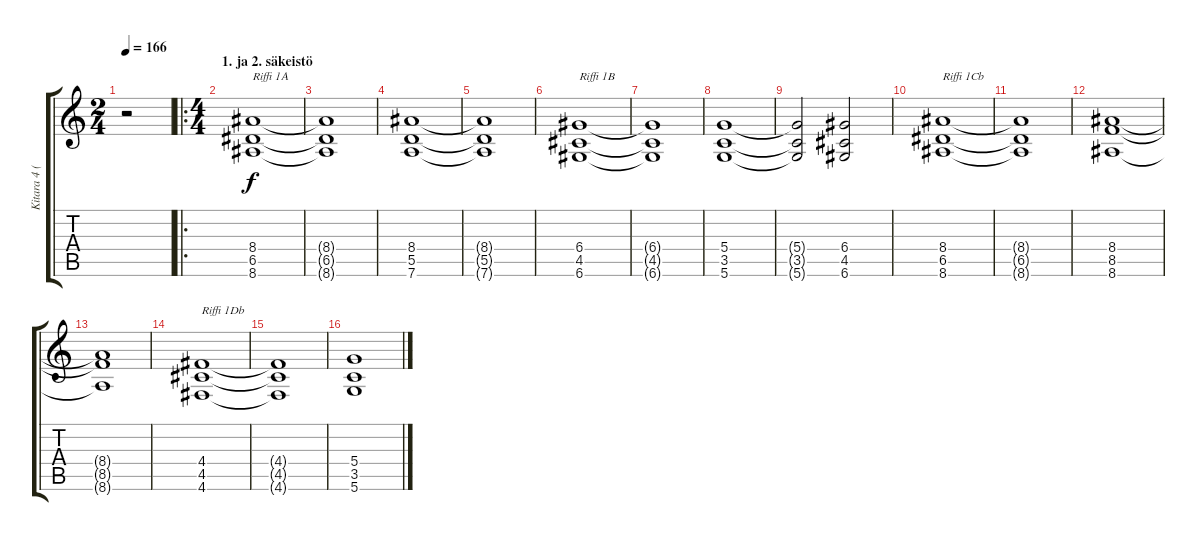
\track ("Kitara 4 (Kuisma 2)" "Kitara 4 (") {instrument overdrivenguitar}
\staff {score tabs}
\tuning (E4 B3 G3 D3 A2 D2) {hide}
\ts (2 4)
\tempo 166
\clef g2
\ks c
r.2{dy f instrument overdrivenguitar} |
\ro
\ts (4 4)
\section ("" "1. ja 2. säkeistö")
(8.4 6.5 8.6).1{txt "Riffi 1A"} |
(8.4{t} 6.5{t} 8.6{t}).1 |
(8.4 5.5 7.6).1 |
(8.4{t} 5.5{t} 7.6{t}).1 |
(6.4 4.5 6.6).1{txt "Riffi 1B"} |
(6.4{t} 4.5{t} 6.6{t}).1 |
(5.4 3.5 5.6).1 |
(5.4{t} 3.5{t} 5.6{t}).2 (6.4 4.5 6.6).2 |
(8.4 6.5 8.6).1{txt "Riffi 1Cb"} |
(8.4{t} 6.5{t} 8.6{t}).1 |
(8.4 8.5 8.6).1 |
(8.4{t} 8.5{t} 8.6{t}).1 |
(4.4 4.5 4.6).1{txt "Riffi 1Db"} |
(4.4{t} 4.5{t} 4.6{t}).1 |
(5.4 3.5 5.6).1
